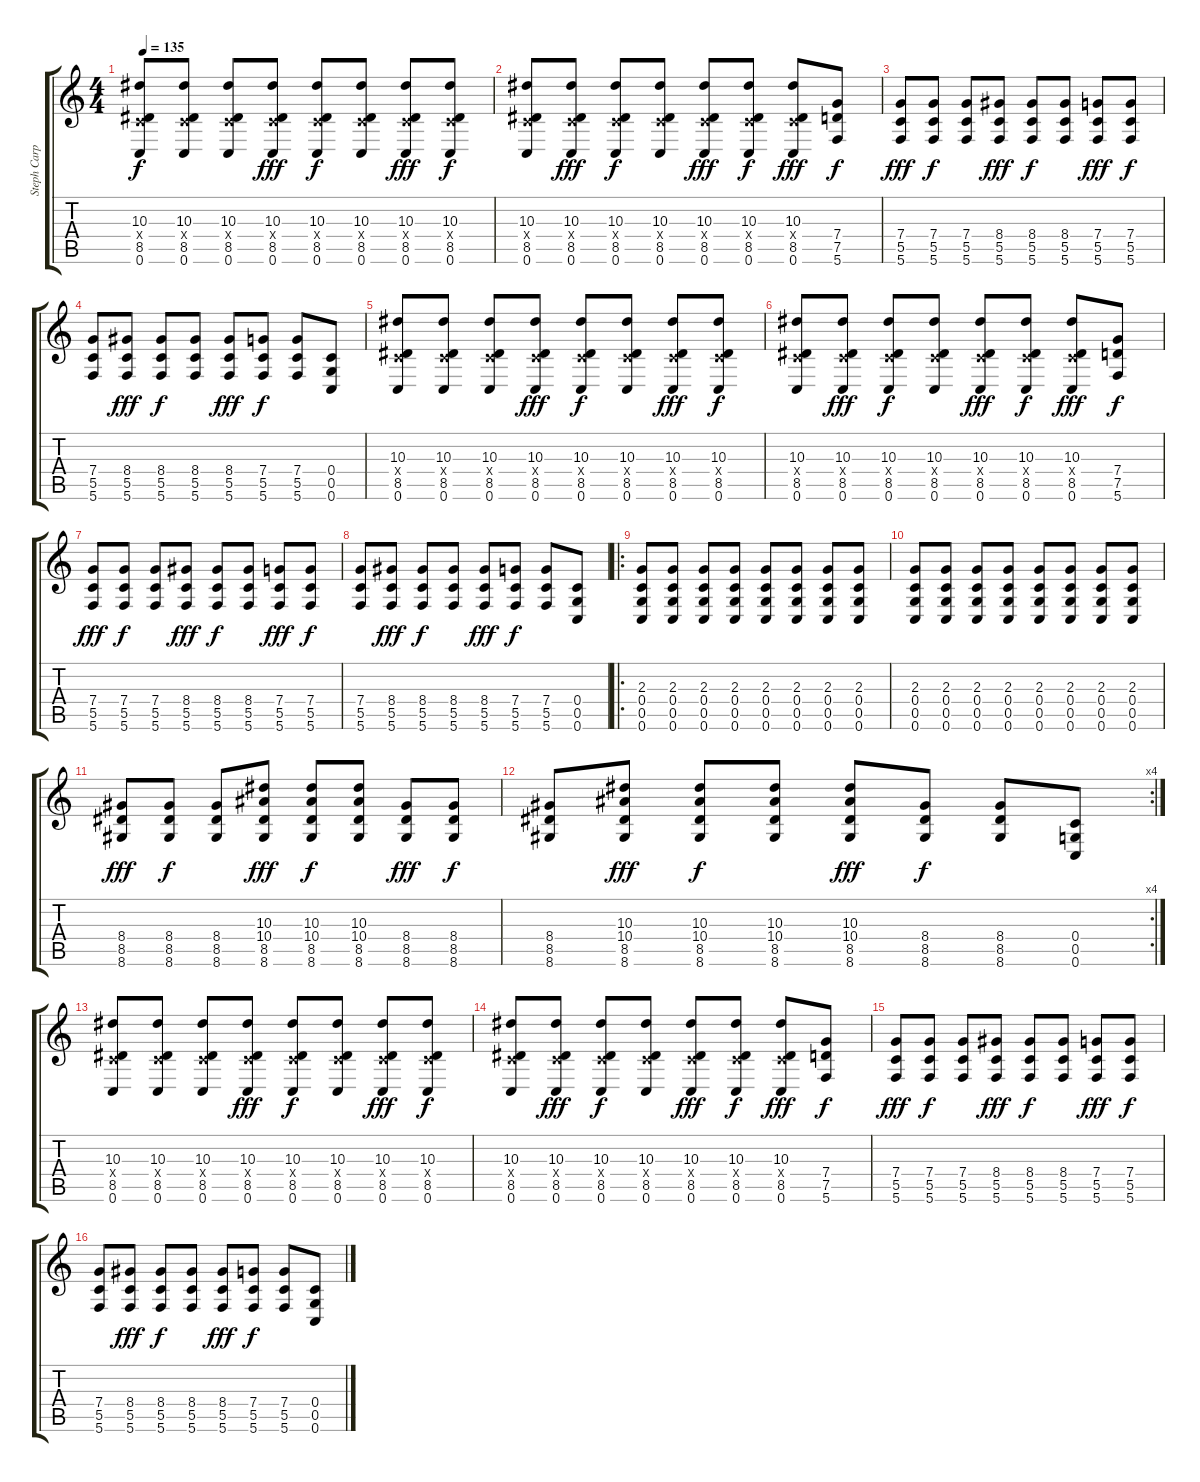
\track ("Steph Carpenter" "Steph Carp") {instrument overdrivenguitar}
\staff {score tabs}
\tuning (D4 A3 F3 C3 G2 C2) {hide}
\ts (4 4)
\tempo 135
\clef g2
\ks c
(10.3 0.4{x} 8.5 0.6).8{dy f} (10.3 0.4{x} 8.5 0.6).8 (10.3 0.4{x} 8.5 0.6).8 (10.3 0.4{x} 8.5 0.6).8{dy fff} (10.3 0.4{x} 8.5 0.6).8{dy f} (10.3 0.4{x} 8.5 0.6).8 (10.3 0.4{x} 8.5 0.6).8{dy fff} (10.3 0.4{x} 8.5 0.6).8{dy f} |
(10.3 0.4{x} 8.5 0.6).8 (10.3 0.4{x} 8.5 0.6).8{dy fff} (10.3 0.4{x} 8.5 0.6).8{dy f} (10.3 0.4{x} 8.5 0.6).8 (10.3 0.4{x} 8.5 0.6).8{dy fff} (10.3 0.4{x} 8.5 0.6).8{dy f} (10.3 0.4{x} 8.5 0.6).8{dy fff} (7.4 7.5 5.6).8{dy f} |
(7.4 5.5 5.6).8{dy fff} (7.4 5.5 5.6).8{dy f} (7.4 5.5 5.6).8 (8.4 5.5 5.6).8{dy fff} (8.4 5.5 5.6).8{dy f} (8.4 5.5 5.6).8 (7.4 5.5 5.6).8{dy fff} (7.4 5.5 5.6).8{dy f} |
(7.4 5.5 5.6).8 (8.4 5.5 5.6).8{dy fff} (8.4 5.5 5.6).8{dy f} (8.4 5.5 5.6).8 (8.4 5.5 5.6).8{dy fff} (7.4 5.5 5.6).8{dy f} (7.4 5.5 5.6).8 (0.4 0.5 0.6).8 |
(10.3 0.4{x} 8.5 0.6).8 (10.3 0.4{x} 8.5 0.6).8 (10.3 0.4{x} 8.5 0.6).8 (10.3 0.4{x} 8.5 0.6).8{dy fff} (10.3 0.4{x} 8.5 0.6).8{dy f} (10.3 0.4{x} 8.5 0.6).8 (10.3 0.4{x} 8.5 0.6).8{dy fff} (10.3 0.4{x} 8.5 0.6).8{dy f} |
(10.3 0.4{x} 8.5 0.6).8 (10.3 0.4{x} 8.5 0.6).8{dy fff} (10.3 0.4{x} 8.5 0.6).8{dy f} (10.3 0.4{x} 8.5 0.6).8 (10.3 0.4{x} 8.5 0.6).8{dy fff} (10.3 0.4{x} 8.5 0.6).8{dy f} (10.3 0.4{x} 8.5 0.6).8{dy fff} (7.4 7.5 5.6).8{dy f} |
(7.4 5.5 5.6).8{dy fff} (7.4 5.5 5.6).8{dy f} (7.4 5.5 5.6).8 (8.4 5.5 5.6).8{dy fff} (8.4 5.5 5.6).8{dy f} (8.4 5.5 5.6).8 (7.4 5.5 5.6).8{dy fff} (7.4 5.5 5.6).8{dy f} |
(7.4 5.5 5.6).8 (8.4 5.5 5.6).8{dy fff} (8.4 5.5 5.6).8{dy f} (8.4 5.5 5.6).8 (8.4 5.5 5.6).8{dy fff} (7.4 5.5 5.6).8{dy f} (7.4 5.5 5.6).8 (0.4 0.5 0.6).8 |
\ro
(2.3 0.4 0.5 0.6).8{volume 16} (2.3 0.4 0.5 0.6).8 (2.3 0.4 0.5 0.6).8 (2.3 0.4 0.5 0.6).8 (2.3 0.4 0.5 0.6).8 (2.3 0.4 0.5 0.6).8 (2.3 0.4 0.5 0.6).8 (2.3 0.4 0.5 0.6).8 |
(2.3 0.4 0.5 0.6).8 (2.3 0.4 0.5 0.6).8 (2.3 0.4 0.5 0.6).8 (2.3 0.4 0.5 0.6).8 (2.3 0.4 0.5 0.6).8 (2.3 0.4 0.5 0.6).8 (2.3 0.4 0.5 0.6).8 (2.3 0.4 0.5 0.6).8 |
(8.4 8.5 8.6).8{dy fff} (8.4 8.5 8.6).8{dy f} (8.4 8.5 8.6).8 (10.3 10.4 8.5 8.6).8{dy fff} (10.3 10.4 8.5 8.6).8{dy f} (10.3 10.4 8.5 8.6).8 (8.4 8.5 8.6).8{dy fff} (8.4 8.5 8.6).8{dy f} |
\rc 4
(8.4 8.5 8.6).8 (10.3 10.4 8.5 8.6).8{dy fff} (10.3 10.4 8.5 8.6).8{dy f} (10.3 10.4 8.5 8.6).8 (10.3 10.4 8.5 8.6).8{dy fff} (8.4 8.5 8.6).8{dy f} (8.4 8.5 8.6).8 (0.4 0.5 0.6).8 |
(10.3 0.4{x} 8.5 0.6).8{volume 10} (10.3 0.4{x} 8.5 0.6).8 (10.3 0.4{x} 8.5 0.6).8 (10.3 0.4{x} 8.5 0.6).8{dy fff} (10.3 0.4{x} 8.5 0.6).8{dy f} (10.3 0.4{x} 8.5 0.6).8 (10.3 0.4{x} 8.5 0.6).8{dy fff} (10.3 0.4{x} 8.5 0.6).8{dy f} |
(10.3 0.4{x} 8.5 0.6).8 (10.3 0.4{x} 8.5 0.6).8{dy fff} (10.3 0.4{x} 8.5 0.6).8{dy f} (10.3 0.4{x} 8.5 0.6).8 (10.3 0.4{x} 8.5 0.6).8{dy fff} (10.3 0.4{x} 8.5 0.6).8{dy f} (10.3 0.4{x} 8.5 0.6).8{dy fff} (7.4 7.5 5.6).8{dy f} |
(7.4 5.5 5.6).8{dy fff} (7.4 5.5 5.6).8{dy f} (7.4 5.5 5.6).8 (8.4 5.5 5.6).8{dy fff} (8.4 5.5 5.6).8{dy f} (8.4 5.5 5.6).8 (7.4 5.5 5.6).8{dy fff} (7.4 5.5 5.6).8{dy f} |
(7.4 5.5 5.6).8 (8.4 5.5 5.6).8{dy fff} (8.4 5.5 5.6).8{dy f} (8.4 5.5 5.6).8 (8.4 5.5 5.6).8{dy fff} (7.4 5.5 5.6).8{dy f} (7.4 5.5 5.6).8 (0.4 0.5 0.6).8
